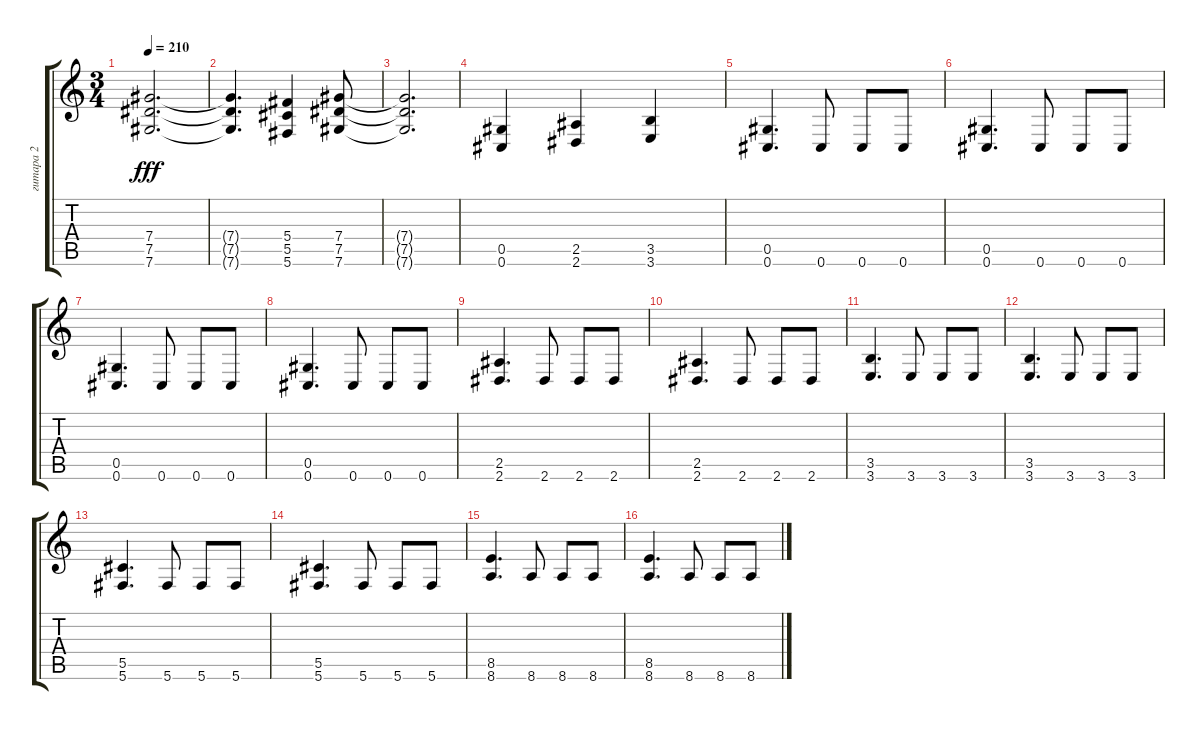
\track ("гитара 2" "гитара 2") {instrument distortionguitar}
\staff {score tabs}
\tuning (Eb4 Bb3 Gb3 Db3 Ab2 Db2) {hide}
\ts (3 4)
\tempo 210
\clef g2
\ks c
(7.4 7.5 7.6).2{d dy fff} |
(7.4{t} 7.5{t} 7.6{t}).4{d} (5.4 5.5 5.6).4 (7.4 7.5 7.6).8 |
(7.4{t} 7.5{t} 7.6{t}).2{d} |
(0.5 0.6).4 (2.5 2.6).4 (3.5 3.6).4 |
(0.5 0.6).4{d} 0.6.8 0.6.8 0.6.8 |
(0.5 0.6).4{d} 0.6.8 0.6.8 0.6.8 |
(0.5 0.6).4{d} 0.6.8 0.6.8 0.6.8 |
(0.5 0.6).4{d} 0.6.8 0.6.8 0.6.8 |
(2.5 2.6).4{d} 2.6.8 2.6.8 2.6.8 |
(2.5 2.6).4{d} 2.6.8 2.6.8 2.6.8 |
(3.5 3.6).4{d} 3.6.8 3.6.8 3.6.8 |
(3.5 3.6).4{d} 3.6.8 3.6.8 3.6.8 |
(5.5 5.6).4{d} 5.6.8 5.6.8 5.6.8 |
(5.5 5.6).4{d} 5.6.8 5.6.8 5.6.8 |
(8.5 8.6).4{d} 8.6.8 8.6.8 8.6.8 |
(8.5 8.6).4{d} 8.6.8 8.6.8 8.6.8
